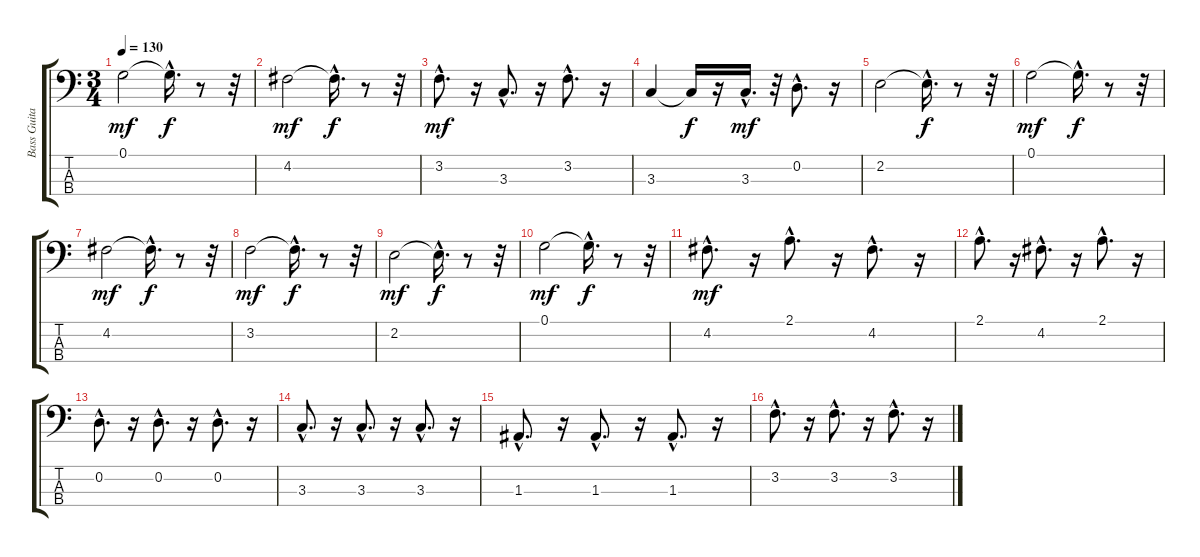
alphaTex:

\track ("Bass Guitar (P36)" "Bass Guita") {instrument fretlessbass}
\staff {score tabs}
\tuning (G2 D2 A1 E1) {hide}
\ts (3 4)
\tempo 130
\clef f4
\ks c
0.1.2{dy mf} 0.1{hac t}.16{d dy f} r.8 r.32 |
4.2.2{dy mf} 4.2{hac t}.16{d dy f} r.8 r.32 |
3.2{hac}.8{d dy mf} r.16 3.3{hac}.8{d} r.16 3.2{hac}.8{d} r.16 |
3.3.4 3.3{t}.16{dy f} r.16 3.3{hac}.16{d dy mf} r.32 0.2{hac}.8{d} r.16 |
2.2.2 2.2{hac t}.16{d dy f} r.8 r.32 |
0.1.2{dy mf} 0.1{hac t}.16{d dy f} r.8 r.32 |
4.2.2{dy mf} 4.2{hac t}.16{d dy f} r.8 r.32 |
3.2.2{dy mf} 3.2{hac t}.16{d dy f} r.8 r.32 |
2.2.2{dy mf} 2.2{hac t}.16{d dy f} r.8 r.32 |
0.1.2{dy mf} 0.1{hac t}.16{d dy f} r.8 r.32 |
4.2{hac}.8{d dy mf} r.16 2.1{hac}.8{d} r.16 4.2{hac}.8{d} r.16 |
2.1{hac}.8{d} r.16 4.2{hac}.8{d} r.16 2.1{hac}.8{d} r.16 |
0.2{hac}.8{d} r.16 0.2{hac}.8{d} r.16 0.2{hac}.8{d} r.16 |
3.3{hac}.8{d} r.16 3.3{hac}.8{d} r.16 3.3{hac}.8{d} r.16 |
1.3{hac}.8{d} r.16 1.3{hac}.8{d} r.16 1.3{hac}.8{d} r.16 |
3.2{hac}.8{d} r.16 3.2{hac}.8{d} r.16 3.2{hac}.8{d} r.16
